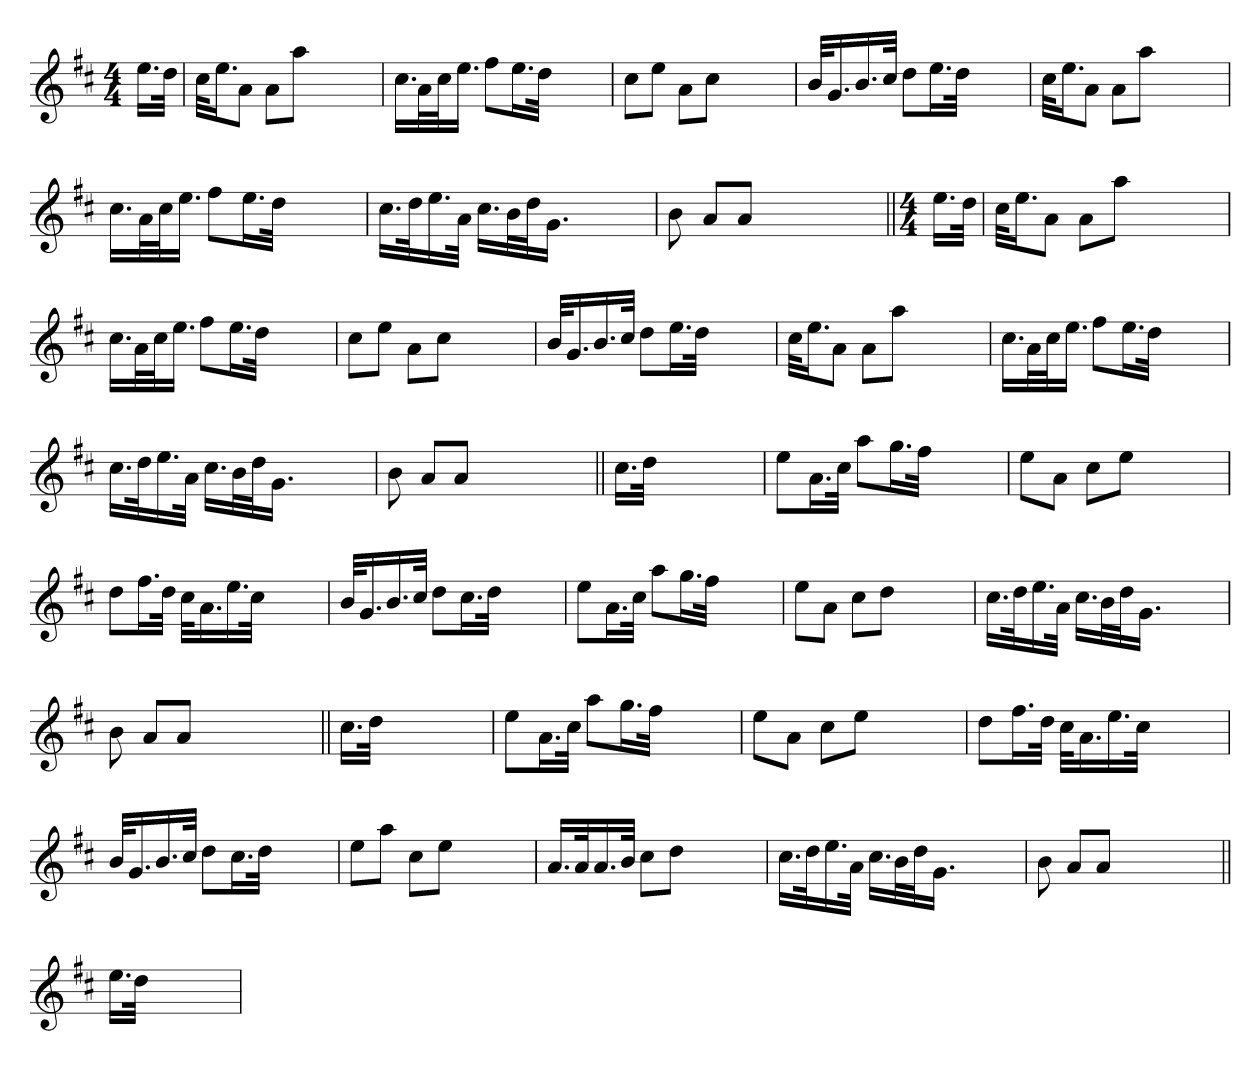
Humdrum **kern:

**kern
*part1
*staff1
*clefG2
*k[f#c#]
*M4/4
=1
16.eeLL
32ddJJk
=
32cc#KLL
16.eeJ
8aJ
8aL
8aaJ
2ryy
=
16.cc#LL
32aL
32cc#J
16.eeJJ
8ff#L
16.eeL
32ddJJk
2ryy
=
8cc#L
8eeJ
8aL
8cc#J
2ryy
=
32bKLL
16.g
16.b
32cc#JJk
8ddL
16.eeL
32ddJJk
2ryy
=
32cc#KLL
16.eeJ
8aJ
8aL
8aaJ
2ryy
=
16.cc#LL
32aL
32cc#J
16.eeJJ
8ff#L
16.eeL
32ddJJk
2ryy
=
16.cc#LL
32ddK
16.ee
32aJJk
16.cc#LL
32bL
32ddJ
16.gJJ
2ryy
=
8b
8aL
8aJ
2ryy
8ryy
=||
*M4/4
16.eeLL
32ddJJk
=
32cc#KLL
16.eeJ
8aJ
8aL
8aaJ
2ryy
=
16.cc#LL
32aL
32cc#J
16.eeJJ
8ff#L
16.eeL
32ddJJk
2ryy
=
8cc#L
8eeJ
8aL
8cc#J
2ryy
=
32bKLL
16.g
16.b
32cc#JJk
8ddL
16.eeL
32ddJJk
2ryy
=
32cc#KLL
16.eeJ
8aJ
8aL
8aaJ
2ryy
=
16.cc#LL
32aL
32cc#J
16.eeJJ
8ff#L
16.eeL
32ddJJk
2ryy
=
16.cc#LL
32ddK
16.ee
32aJJk
16.cc#LL
32bL
32ddJ
16.gJJ
2ryy
=
8b
8aL
8aJ
2ryy
8ryy
=||
16.cc#LL
32ddJJk
2..ryy
=
8eeL
16.aL
32cc#JJk
8aaL
16.ggL
32ff#JJk
2ryy
=
8eeL
8aJ
8cc#L
8eeJ
2ryy
=
8ddL
16.ff#L
32ddJJk
32cc#KLL
16.a
16.ee
32cc#JJk
2ryy
=
32bKLL
16.g
16.b
32cc#JJk
8ddL
16.cc#L
32ddJJk
2ryy
=
8eeL
16.aL
32cc#JJk
8aaL
16.ggL
32ff#JJk
2ryy
=
8eeL
8aJ
8cc#L
8ddJ
2ryy
=
16.cc#LL
32ddK
16.ee
32aJJk
16.cc#LL
32bL
32ddJ
16.gJJ
2ryy
=
8b
8aL
8aJ
2ryy
8ryy
=||
16.cc#LL
32ddJJk
2..ryy
=
8eeL
16.aL
32cc#JJk
8aaL
16.ggL
32ff#JJk
2ryy
=
8eeL
8aJ
8cc#L
8eeJ
2ryy
=
8ddL
16.ff#L
32ddJJk
32cc#KLL
16.a
16.ee
32cc#JJk
2ryy
=
32bKLL
16.g
16.b
32cc#JJk
8ddL
16.cc#L
32ddJJk
2ryy
=
8eeL
8aaJ
8cc#L
8eeJ
2ryy
=
16.aLL
32aK
16.a
32bJJk
8cc#L
8ddJ
2ryy
=
16.cc#LL
32ddK
16.ee
32aJJk
16.cc#LL
32bL
32ddJ
16.gJJ
2ryy
=
8b
8aL
8aJ
2ryy
8ryy
=||
16.eeLL
32ddJJk
2..ryy
=
*-
